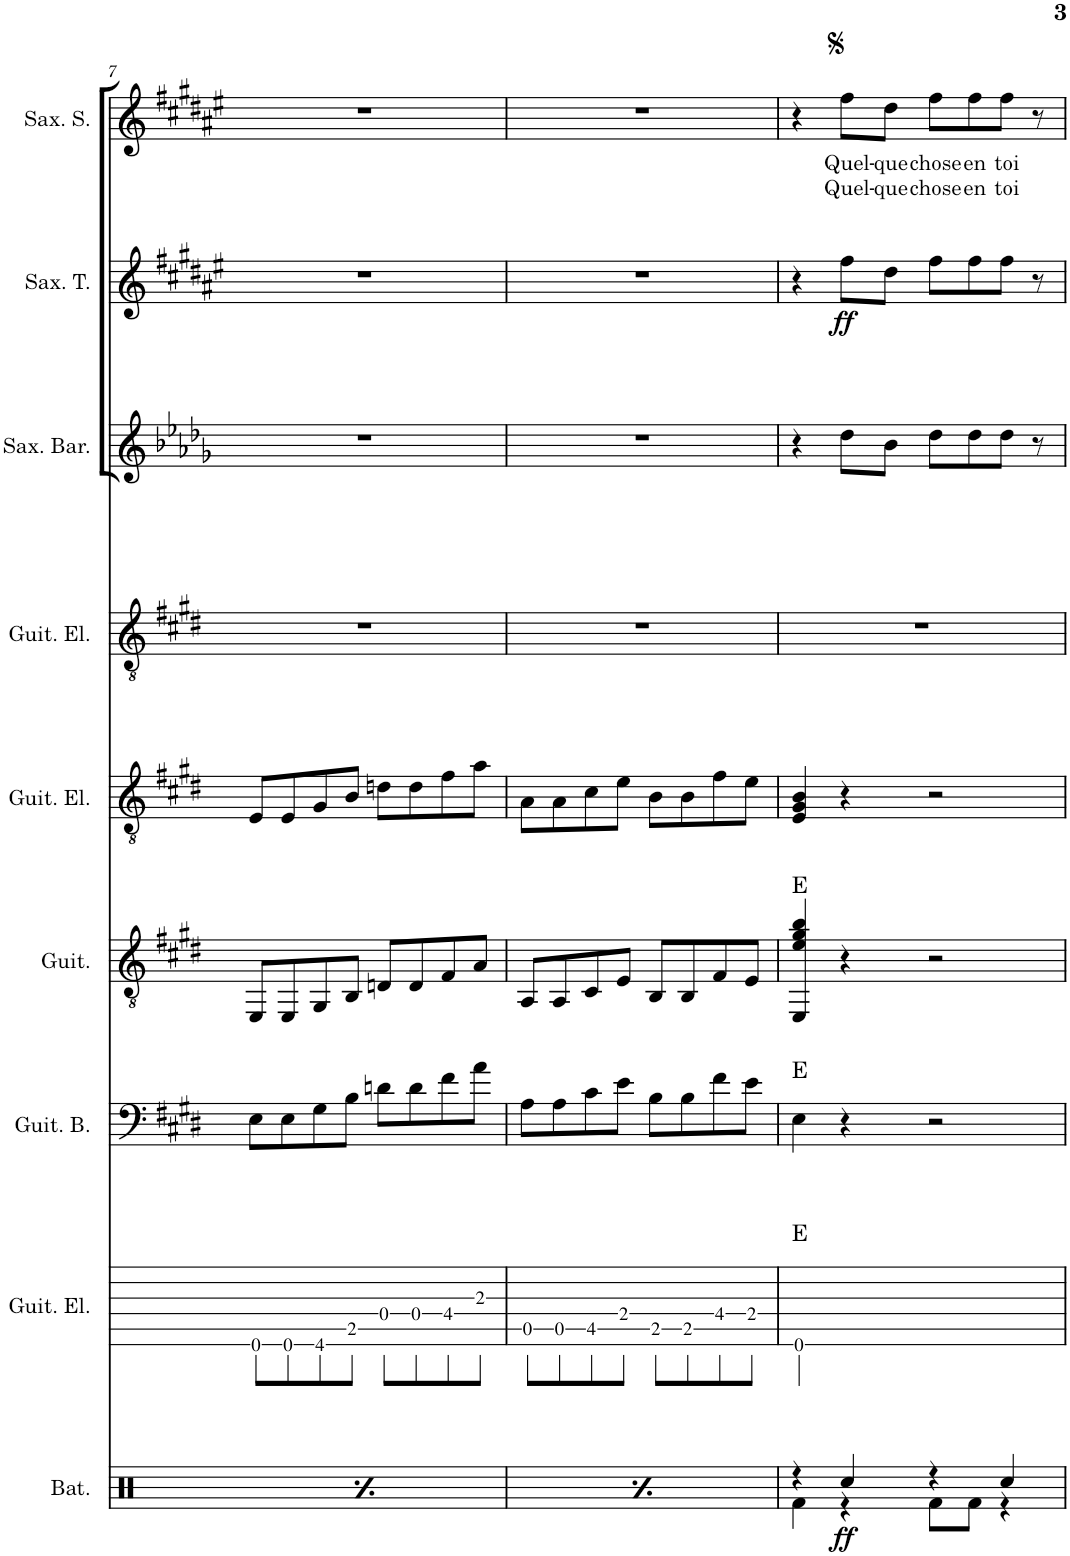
**kern	**dynam	**kern	**harte	**kern	**harte	**kern	**harte	**kern	**kern	**kern	**kern	**dynam	**kern	**text	**text
*part9	*part9	*part8	*part8	*part7	*part7	*part6	*part6	*part5	*part4	*part3	*part2	*part2	*part1	*part1	*part1
*staff9	*staff9	*staff8	*	*staff7	*	*staff6	*	*staff5	*staff4	*staff3	*staff2	*staff2	*staff1	*staff1	*staff1
*I"Batterie	*	*I"Guitare électrique	*	*I"Guitare Basse	*	*I"Guitare acoustique	*	*I"Guitare électrique	*I"Guitare électrique	*I"Saxophone Baryton	*I"Saxophone Ténor	*	*I"Saxophone Soprano	*	*
*I'Bat.	*	*I'Guit. El.	*	*I'Guit. B.	*	*I'Guit.	*	*I'Guit. El.	*I'Guit. El.	*I'Sax. Bar.	*I'Sax. T.	*	*I'Sax. S.	*	*
!!LO:PB:g=z
*clefX	*	*	*	*clefF4	*	*clefGv2	*	*clefGv2	*clefGv2	*clefG2	*clefG2	*	*clefG2	*	*
*	*	*	*	*Trd7c12	*	*	*	*	*	*Trd12c21	*Trd8c14	*	*Trd1c2	*	*
*k[]	*	*k[f#c#g#d#]	*	*k[f#c#g#d#]	*	*k[f#c#g#d#]	*	*k[f#c#g#d#]	*k[f#c#g#d#]	*k[b-e-a-d-g-]	*k[f#c#g#d#a#e#]	*	*k[f#c#g#d#a#e#]	*	*
*M4/4	*	*M4/4	*	*M4/4	*	*M4/4	*	*M4/4	*M4/4	*M4/4	*M4/4	*	*M4/4	*	*
=7	=7	=7	=7	=7	=7	=7	=7	=7	=7	=7	=7	=7	=7	=7	=7
*^	*	*	*	*	*	*	*	*	*	*	*	*	*	*	*
4r	4Rf\	.	8EE\L	.	8E\L	.	8EE/L	.	8E/L	1r	1r	1r	.	1r	.	.
.	.	.	8EE\	.	8E\	.	8EE/	.	8E/	.	.	.	.	.	.	.
4Rcc/	4Rf\	.	8GG#\	.	8G#\	.	8GG#/	.	8G#/	.	.	.	.	.	.	.
.	.	.	8BB\J	.	8B\J	.	8BB/J	.	8B/J	.	.	.	.	.	.	.
4r	4Rf\	.	8Dn\L	.	8dn\L	.	8Dn/L	.	8dn\L	.	.	.	.	.	.	.
.	.	.	8D\	.	8d\	.	8D/	.	8d\	.	.	.	.	.	.	.
8Rcc/L	4Rf\	.	8F#\	.	8f#\	.	8F#/	.	8f#\	.	.	.	.	.	.	.
8Rcc/J	.	.	8A\J	.	8a\J	.	8A/J	.	8a\J	.	.	.	.	.	.	.
=8	=8	=8	=8	=8	=8	=8	=8	=8	=8	=8	=8	=8	=8	=8	=8	=8
4r	4Rf\	.	8AA\L	.	8A\L	.	8AA/L	.	8A\L	1r	1r	1r	.	1r	.	.
.	.	.	8AA\	.	8A\	.	8AA/	.	8A\	.	.	.	.	.	.	.
4Rcc/	4Rf\	.	8C#\	.	8c#\	.	8C#/	.	8c#\	.	.	.	.	.	.	.
.	.	.	8E\J	.	8e\J	.	8E/J	.	8e\J	.	.	.	.	.	.	.
4r	4Rf\	.	8BB\L	.	8B\L	.	8BB/L	.	8B\L	.	.	.	.	.	.	.
.	.	.	8BB\	.	8B\	.	8BB/	.	8B\	.	.	.	.	.	.	.
8Rcc/L	4Rf\	.	8F#\	.	8f#\	.	8F#/	.	8f#\	.	.	.	.	.	.	.
8Rcc/J	.	.	8E\J	.	8e\J	.	8E/J	.	8e\J	.	.	.	.	.	.	.
=9	=9	=9	=9	=9	=9	=9	=9	=9	=9	=9	=9	=9	=9	=9	=9	=9
4r	4Rf\	.	4EE\	E:maj	4E\	E:maj	4EE/ 4e/ 4g#/ 4b/	E:maj	4E/ 4G#/ 4B/	1r	4r	4r	.	4r	.	.
!	!	!LO:DY:b	!	!	!	!	!	!	!	!	!	!	!LO:DY:b	!	!LO:LY:b	!LO:LY:b
4Rcc/	4r	ff	4r	.	4r	.	4r	.	4r	.	8dd-\L	8ff#\L	ff	8ff#\L	Quel-	Quel-
!	!	!	!	!	!	!	!	!	!	!	!	!	!	!	!LO:LY:b	!LO:LY:b
.	.	.	.	.	.	.	.	.	.	.	8b-\J	8dd#\J	.	8dd#\J	-que	-que
!	!	!	!	!	!	!	!	!	!	!	!	!	!	!	!LO:LY:b	!LO:LY:b
4r	8Rf\L	.	2r	.	2r	.	2r	.	2r	.	8dd-\L	8ff#\L	.	8ff#\L	chose	chose
!	!	!	!	!	!	!	!	!	!	!	!	!	!	!	!LO:LY:b	!LO:LY:b
.	8Rf\J	.	.	.	.	.	.	.	.	.	8dd-\	8ff#\	.	8ff#\	en	en
!	!	!	!	!	!	!	!	!	!	!	!	!	!	!	!LO:LY:b	!LO:LY:b
4Rcc/	4r	.	.	.	.	.	.	.	.	.	8dd-\J	8ff#\J	.	8ff#\J	toi	toi
.	.	.	.	.	.	.	.	.	.	.	8r	8r	.	8r	.	.
*v	*v	*	*	*	*	*	*	*	*	*	*	*	*	*	*	*
=	=	=	=	=	=	=	=	=	=	=	=	=	=	=	=
*-	*-	*-	*-	*-	*-	*-	*-	*-	*-	*-	*-	*-	*-	*-	*-
